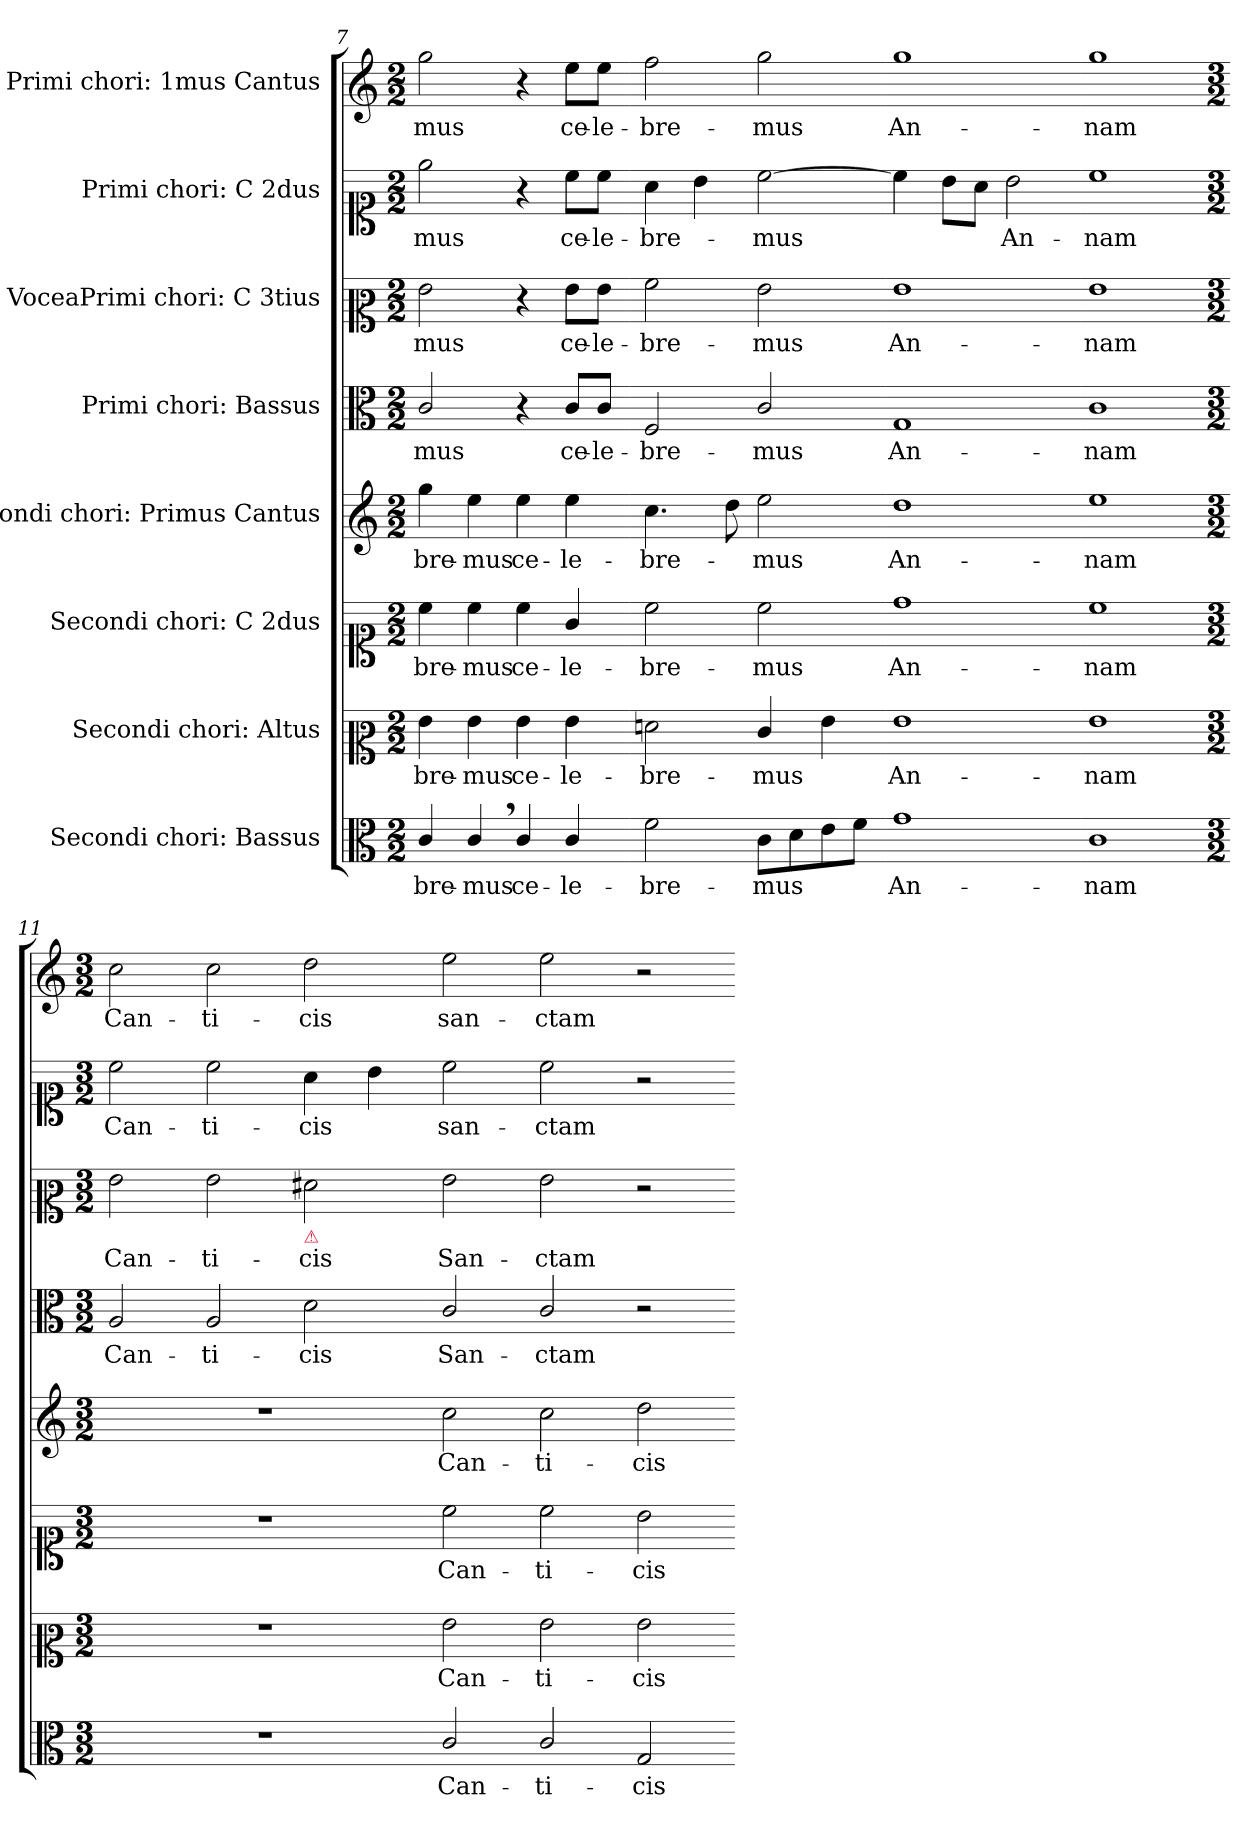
**kern	**text	**kern	**text	**kern	**text	**kern	**text	**kern	**text	**kern	**text	**kern	**text	**kern	**text
*part8	*part8	*part7	*part7	*part6	*part6	*part5	*part5	*part4	*part4	*part3	*part3	*part2	*part2	*part1	*part1
*staff8	*staff8	*staff7	*staff7	*staff6	*staff6	*staff5	*staff5	*staff4	*staff4	*staff3	*staff3	*staff2	*staff2	*staff1	*staff1
*I"Secondi chori: Bassus	*	*I"Secondi chori: Altus	*	*I"Secondi chori: C 2dus	*	*I"Secondi chori: Primus Cantus	*	*I"Primi chori: Bassus	*	*I"VoceaPrimi chori: C 3tius	*	*I"Primi chori: C 2dus	*	*I"Primi chori: 1mus Cantus	*
*clefC3	*	*clefC2	*	*clefC1	*	*clefG2	*	*clefC3	*	*clefC2	*	*clefC1	*	*clefG2	*
*k[]	*	*k[]	*	*k[]	*	*k[]	*	*k[]	*	*k[]	*	*k[]	*	*k[]	*
*C:	*	*C:	*	*C:	*	*C:	*	*C:	*	*C:	*	*C:	*	*C:	*
*M2/2	*	*M2/2	*	*M2/2	*	*M2/2	*	*M2/2	*	*M2/2	*	*M2/2	*	*M2/2	*
=7	=7	=7	=7	=7	=7	=7	=7	=7	=7	=7	=7	=7	=7	=7	=7
4c/	-bre-	4g\	-bre-	4cc\	-bre-	4gg\	-bre-	2c/	-mus	2g\	-mus	2ee\	-mus	2gg\	-mus
4c,/	-mus	4g\	-mus	4cc\	-mus	4ee\	-mus	.	.	.	.	.	.	.	.
4c/	ce-	4g\	ce-	4cc\	ce-	4ee\	ce-	4r	.	4r	.	4r	.	4r	.
4c/	-le-	4g\	-le-	4g/	-le-	4ee\	-le-	8c/L	ce-	8g\L	ce-	8cc\L	ce-	8ee\L	ce-
.	.	.	.	.	.	.	.	8c/J	-le-	8g\J	-le-	8cc\J	-le-	8ee\J	-le-
=8-	=8-	=8-	=8-	=8-	=8-	=8-	=8-	=8-	=8-	=8-	=8-	=8-	=8-	=8-	=8-
2f\	-bre-	2fn\	-bre-	2cc\	-bre-	4.cc\	-bre-	2F/	-bre-	2a\	-bre-	4a\	-bre-	2ff\	-bre-
.	.	.	.	.	.	.	.	.	.	.	.	4b\	.	.	.
.	.	.	.	.	.	8dd\	.	.	.	.	.	.	.	.	.
8c\L	-mus	4e/	-mus	2cc\	-mus	2ee\	-mus	2c/	-mus	2g\	-mus	[2cc\	-mus	2gg\	-mus
8d\	.	.	.	.	.	.	.	.	.	.	.	.	.	.	.
8e\	.	4g\	.	.	.	.	.	.	.	.	.	.	.	.	.
8f\J	.	.	.	.	.	.	.	.	.	.	.	.	.	.	.
=9-	=9-	=9-	=9-	=9-	=9-	=9-	=9-	=9-	=9-	=9-	=9-	=9-	=9-	=9-	=9-
1g	An-	1g	An-	1dd	An-	1dd	An-	1G	An-	1g	An-	4cc\]	.	1gg	An-
.	.	.	.	.	.	.	.	.	.	.	.	8b\L	.	.	.
.	.	.	.	.	.	.	.	.	.	.	.	8a\J	.	.	.
.	.	.	.	.	.	.	.	.	.	.	.	2b\	An-	.	.
=10-	=10-	=10-	=10-	=10-	=10-	=10-	=10-	=10-	=10-	=10-	=10-	=10-	=10-	=10-	=10-
1c	-nam	1g	-nam	1cc	-nam	1ee	-nam	1c	-nam	1g	-nam	1cc	-nam	1gg	-nam
=11-	=11-	=11-	=11-	=11-	=11-	=11-	=11-	=11-	=11-	=11-	=11-	=11-	=11-	=11-	=11-
*M3/2	*	*M3/2	*	*M3/2	*	*M3/2	*	*M3/2	*	*M3/2	*	*M3/2	*	*M3/2	*
1.r	.	1.r	.	1.r	.	1.r	.	2A/	Can-	2g\	Can-	2cc\	Can-	2cc\	Can-
.	.	.	.	.	.	.	.	2A/	-ti-	2g\	-ti-	2cc\	-ti-	2cc\	-ti-
!	!	!	!	!	!	!	!	!	!	!LO:TX:b:color=crimson:t=⚠	!	!	!	!	!
.	.	.	.	.	.	.	.	2d\	-cis	2f#X\	-cis	4a\	-cis	2dd\	-cis
.	.	.	.	.	.	.	.	.	.	.	.	4b\	.	.	.
=12-	=12-	=12-	=12-	=12-	=12-	=12-	=12-	=12-	=12-	=12-	=12-	=12-	=12-	=12-	=12-
2c/	Can-	2g\	Can-	2cc\	Can-	2cc\	Can-	2c/	San-	2g\	San-	2cc\	san-	2ee\	san-
2c/	-ti-	2g\	-ti-	2cc\	-ti-	2cc\	-ti-	2c/	-ctam	2g\	-ctam	2cc\	-ctam	2ee\	-ctam
2G/	-cis	2g\	-cis	2b\	-cis	2dd\	-cis	2r	.	2r	.	2r	.	2r	.
=-	=-	=-	=-	=-	=-	=-	=-	=-	=-	=-	=-	=-	=-	=-	=-
*-	*-	*-	*-	*-	*-	*-	*-	*-	*-	*-	*-	*-	*-	*-	*-
